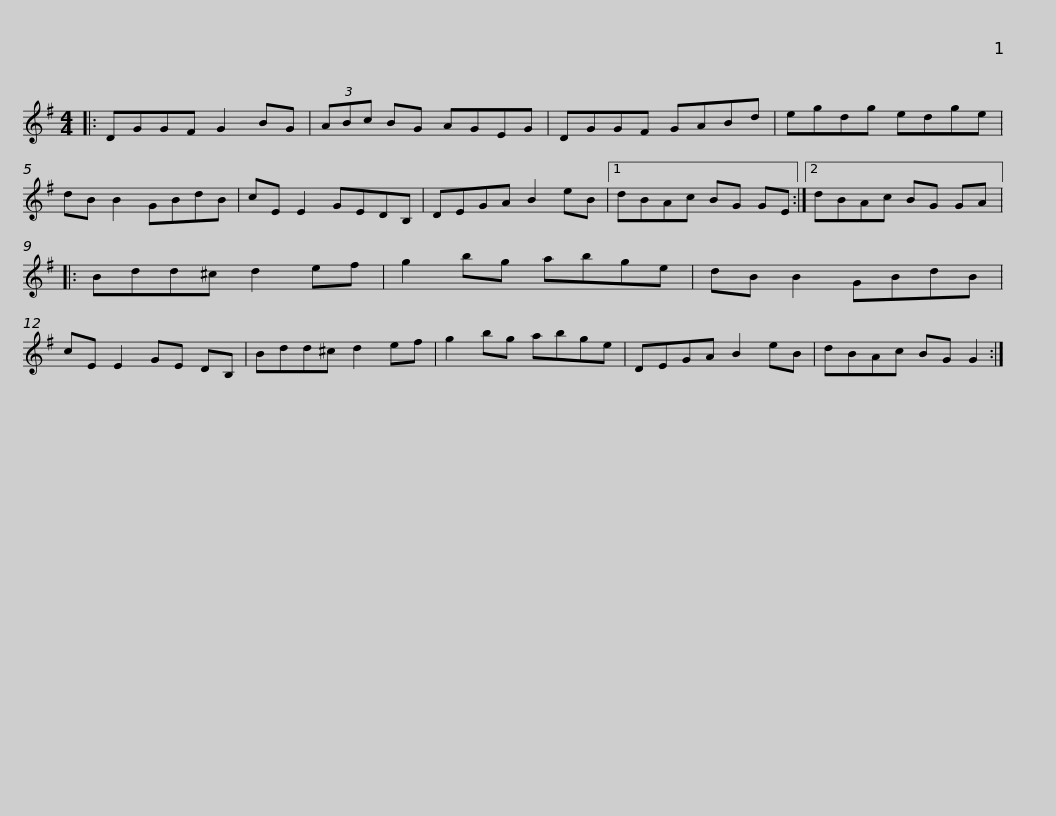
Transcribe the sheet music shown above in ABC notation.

X:1
L:1/8
M:4/4
I:linebreak $
K:G
V:1 treble
V:1
|: DGGF G2 BG | (3ABc BG AGEG | DGGF GABd | egdg edge | dB B2 GBdB |$ %5
 cE E2 GEDB, | DEGA B2 eB |1 dBAc BG GE :|2 dBAc BG GA |: Bdd^c d2 ef |$ %10
 g2 bg abge | dB B2 GBdB | cE E2 GE DB, | Bdd^c d2 ef | g2 bg abge | %15
 DEGA B2 eB |$ dBAc BG G2 :| %17
